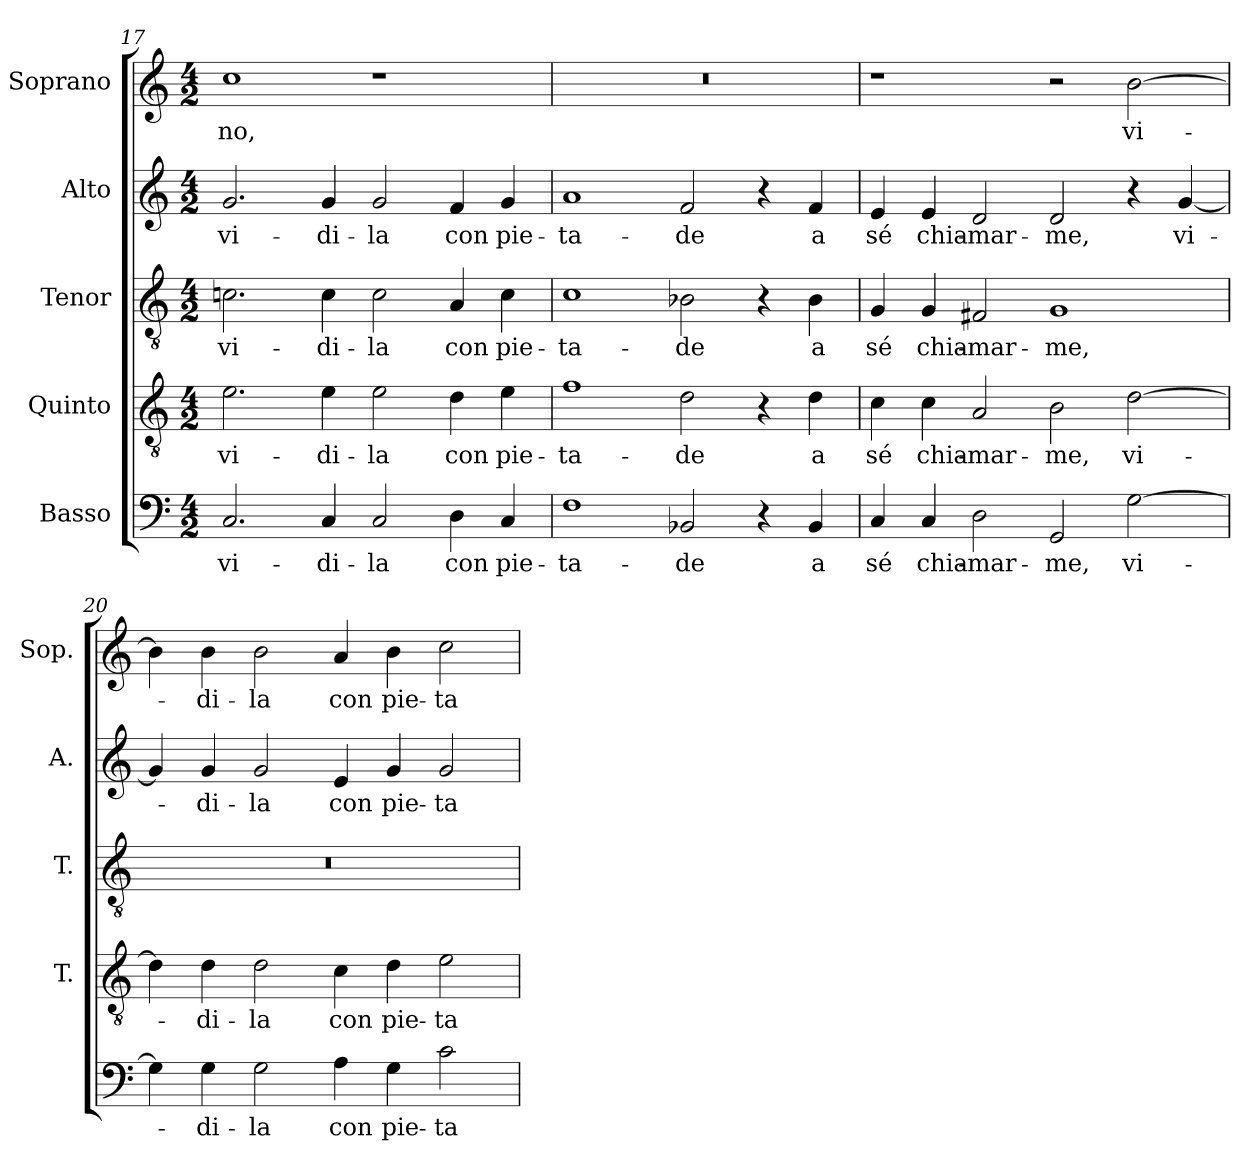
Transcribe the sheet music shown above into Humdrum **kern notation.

**kern	**text	**kern	**text	**kern	**text	**kern	**text	**kern	**text
*part5	*part5	*part4	*part4	*part3	*part3	*part2	*part2	*part1	*part1
*staff5	*staff5	*staff4	*staff4	*staff3	*staff3	*staff2	*staff2	*staff1	*staff1
*I"Basso	*	*I"Quinto	*	*I"Tenor	*	*I"Alto	*	*I"Soprano	*
*	*	*I'T.	*	*I'T.	*	*I'A.	*	*I'Sop.	*
*clefF4	*	*clefGv2	*	*clefGv2	*	*clefG2	*	*clefG2	*
*	*	*ITrd7c12	*	*ITrd7c12	*	*	*	*	*
*k[]	*	*k[]	*	*k[]	*	*k[]	*	*k[]	*
*C:	*	*C:	*	*C:	*	*C:	*	*C:	*
*M4/2	*	*M4/2	*	*M4/2	*	*M4/2	*	*M4/2	*
=17	=17	=17	=17	=17	=17	=17	=17	=17	=17
!	!LO:LY:b:color=#000000	!	!	!	!	!	!	!	!
!	!	!	!LO:LY:b:color=#000000	!	!	!	!	!	!
!	!	!	!	!	!LO:LY:b:color=#000000	!	!	!	!
!	!	!	!	!	!	!	!LO:LY:b:color=#000000	!	!
!	!	!	!	!	!	!	!	!	!LO:LY:b:color=#000000
2.Ci/	vi-	2.Ei\	vi-	2.Cni\	vi-	2.gi/	vi-	1cci	-no,
!	!LO:LY:b:color=#000000	!	!	!	!	!	!	!	!
!	!	!	!LO:LY:b:color=#000000	!	!	!	!	!	!
!	!	!	!	!	!LO:LY:b:color=#000000	!	!	!	!
!	!	!	!	!	!	!	!LO:LY:b:color=#000000	!	!
4Ci/	-di-	4Ei\	-di-	4Ci\	-di-	4gi/	-di-	.	.
!	!LO:LY:b:color=#000000	!	!	!	!	!	!	!	!
!	!	!	!LO:LY:b:color=#000000	!	!	!	!	!	!
!	!	!	!	!	!LO:LY:b:color=#000000	!	!	!	!
!	!	!	!	!	!	!	!LO:LY:b:color=#000000	!	!
2Ci/	-la	2Ei\	-la	2Ci\	-la	2gi/	-la	1r	.
!	!LO:LY:b:color=#000000	!	!	!	!	!	!	!	!
!	!	!	!LO:LY:b:color=#000000	!	!	!	!	!	!
!	!	!	!	!	!LO:LY:b:color=#000000	!	!	!	!
!	!	!	!	!	!	!	!LO:LY:b:color=#000000	!	!
4Di\	con	4Di\	con	4AAi/	con	4fi/	con	.	.
!	!LO:LY:b:color=#000000	!	!	!	!	!	!	!	!
!	!	!	!LO:LY:b:color=#000000	!	!	!	!	!	!
!	!	!	!	!	!LO:LY:b:color=#000000	!	!	!	!
!	!	!	!	!	!	!	!LO:LY:b:color=#000000	!	!
4Ci/	pie-	4Ei\	pie-	4Ci\	pie-	4gi/	pie-	.	.
=18	=18	=18	=18	=18	=18	=18	=18	=18	=18
!	!LO:LY:b:color=#000000	!	!	!	!	!	!	!	!
!	!	!	!LO:LY:b:color=#000000	!	!	!	!	!	!
!	!	!	!	!	!LO:LY:b:color=#000000	!	!	!	!
!	!	!	!	!	!	!	!LO:LY:b:color=#000000	!LO:N:vis=1	!
1Fi	-ta-	1Fi	-ta-	1Ci	-ta-	1ai	-ta-	0r	.
!	!LO:LY:b:color=#000000	!	!	!	!	!	!	!	!
!	!	!	!LO:LY:b:color=#000000	!	!	!	!	!	!
!	!	!	!	!	!LO:LY:b:color=#000000	!	!	!	!
!	!	!	!	!	!	!	!LO:LY:b:color=#000000	!	!
2BB-Xi/	-de	2Di\	-de	2BB-Xi\	-de	2fi/	-de	.	.
4r	.	4r	.	4r	.	4r	.	.	.
!	!LO:LY:b:color=#000000	!	!	!	!	!	!	!	!
!	!	!	!LO:LY:b:color=#000000	!	!	!	!	!	!
!	!	!	!	!	!LO:LY:b:color=#000000	!	!	!	!
!	!	!	!	!	!	!	!LO:LY:b:color=#000000	!	!
4BB-i/	a	4Di\	a	4BB-i\	a	4fi/	a	.	.
=19	=19	=19	=19	=19	=19	=19	=19	=19	=19
!	!LO:LY:b:color=#000000	!	!	!	!	!	!	!	!
!	!	!	!LO:LY:b:color=#000000	!	!	!	!	!	!
!	!	!	!	!	!LO:LY:b:color=#000000	!	!	!	!
!	!	!	!	!	!	!	!LO:LY:b:color=#000000	!	!
4Ci/	sé	4Ci\	sé	4GGi/	sé	4ei/	sé	1r	.
!	!LO:LY:b:color=#000000	!	!	!	!	!	!	!	!
!	!	!	!LO:LY:b:color=#000000	!	!	!	!	!	!
!	!	!	!	!	!LO:LY:b:color=#000000	!	!	!	!
!	!	!	!	!	!	!	!LO:LY:b:color=#000000	!	!
4Ci/	chia-	4Ci\	chia-	4GGi/	chia-	4ei/	chia-	.	.
!	!LO:LY:b:color=#000000	!	!	!	!	!	!	!	!
!	!	!	!LO:LY:b:color=#000000	!	!	!	!	!	!
!	!	!	!	!	!LO:LY:b:color=#000000	!	!	!	!
!	!	!	!	!	!	!	!LO:LY:b:color=#000000	!	!
2Di\	-mar-	2AAi/	-mar-	2FF#Xi/	-mar-	2di/	-mar-	.	.
!	!LO:LY:b:color=#000000	!	!	!	!	!	!	!	!
!	!	!	!LO:LY:b:color=#000000	!	!	!	!	!	!
!	!	!	!	!	!LO:LY:b:color=#000000	!	!	!	!
!	!	!	!	!	!	!	!LO:LY:b:color=#000000	!	!
2GGi/	-me,	2BBi\	-me,	1GGi	-me,	2di/	-me,	2r	.
!	!LO:LY:b:color=#000000	!	!	!	!	!	!	!	!
!	!	!	!LO:LY:b:color=#000000	!	!	!	!	!	!
!	!	!	!	!	!	!	!	!	!LO:LY:b:color=#000000
[2Gi\	vi-	[2Di\	vi-	.	.	4r	.	[2bi\	vi-
!	!	!	!	!	!	!	!LO:LY:b:color=#000000	!	!
.	.	.	.	.	.	[4gi/	vi-	.	.
!!LO:LB:g=z
=20	=20	=20	=20	=20	=20	=20	=20	=20	=20
!	!	!	!	!LO:N:vis=1	!	!	!	!	!
4Gi\]	.	4Di\]	.	0r	.	4gi/]	.	4bi\]	.
!	!LO:LY:b:color=#000000	!	!	!	!	!	!	!	!
!	!	!	!LO:LY:b:color=#000000	!	!	!	!	!	!
!	!	!	!	!	!	!	!LO:LY:b:color=#000000	!	!
!	!	!	!	!	!	!	!	!	!LO:LY:b:color=#000000
4Gi\	-di-	4Di\	-di-	.	.	4gi/	-di-	4bi\	-di-
!	!LO:LY:b:color=#000000	!	!	!	!	!	!	!	!
!	!	!	!LO:LY:b:color=#000000	!	!	!	!	!	!
!	!	!	!	!	!	!	!LO:LY:b:color=#000000	!	!
!	!	!	!	!	!	!	!	!	!LO:LY:b:color=#000000
2Gi\	-la	2Di\	-la	.	.	2gi/	-la	2bi\	-la
!	!LO:LY:b:color=#000000	!	!	!	!	!	!	!	!
!	!	!	!LO:LY:b:color=#000000	!	!	!	!	!	!
!	!	!	!	!	!	!	!LO:LY:b:color=#000000	!	!
!	!	!	!	!	!	!	!	!	!LO:LY:b:color=#000000
4Ai\	con	4Ci\	con	.	.	4ei/	con	4ai/	con
!	!LO:LY:b:color=#000000	!	!	!	!	!	!	!	!
!	!	!	!LO:LY:b:color=#000000	!	!	!	!	!	!
!	!	!	!	!	!	!	!LO:LY:b:color=#000000	!	!
!	!	!	!	!	!	!	!	!	!LO:LY:b:color=#000000
4Gi\	pie-	4Di\	pie-	.	.	4gi/	pie-	4bi\	pie-
!	!LO:LY:b:color=#000000	!	!	!	!	!	!	!	!
!	!	!	!LO:LY:b:color=#000000	!	!	!	!	!	!
!	!	!	!	!	!	!	!LO:LY:b:color=#000000	!	!
!	!	!	!	!	!	!	!	!	!LO:LY:b:color=#000000
2ci\	-ta-	2Ei\	-ta-	.	.	2gi/	-ta-	2cci\	-ta-
=	=	=	=	=	=	=	=	=	=
*-	*-	*-	*-	*-	*-	*-	*-	*-	*-
